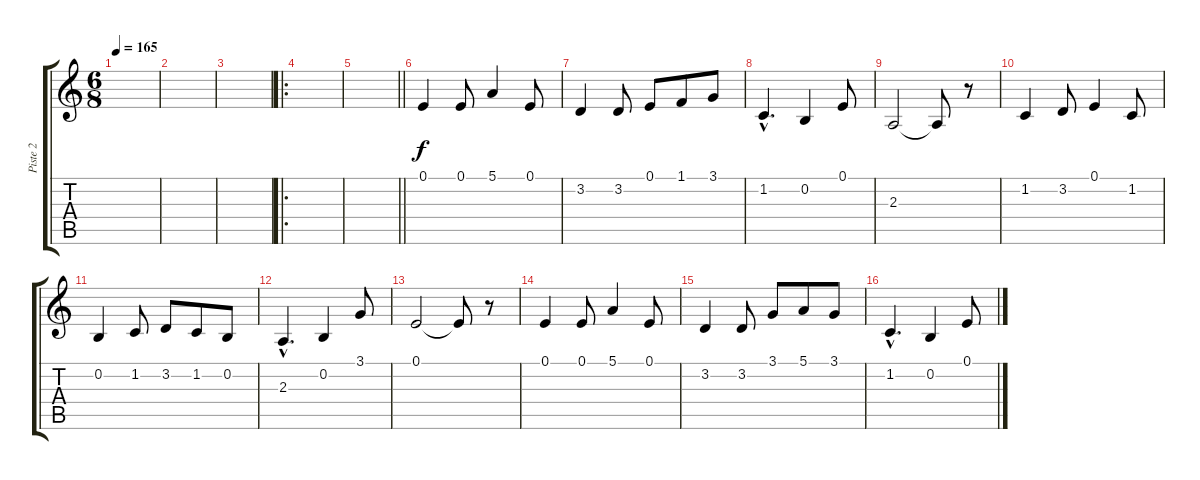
\track ("Piste 2" "Piste 2") {instrument frenchhorn}
\staff {score tabs}
\tuning (E4 B3 G3 D3 A2 E2) {hide}
\ts (6 8)
\tempo 165
\clef g2
\ks c
|
|
|
\ro
|
\barLineRight lightlight
|
0.1.4 0.1.8 5.1.4 0.1.8 |
3.2.4 3.2.8 0.1.8 1.1.8 3.1.8 |
1.2{hac}.4{d} 0.2.4 0.1.8 |
2.3.2 2.3{t}.8 r.8 |
1.2.4 3.2.8 0.1.4 1.2.8 |
0.2.4 1.2.8 3.2.8 1.2.8 0.2.8 |
2.3{hac}.4{d} 0.2.4 3.1.8 |
0.1.2 0.1{t}.8 r.8 |
0.1.4 0.1.8 5.1.4 0.1.8 |
3.2.4 3.2.8 3.1.8 5.1.8 3.1.8 |
1.2{hac}.4{d} 0.2.4 0.1.8
